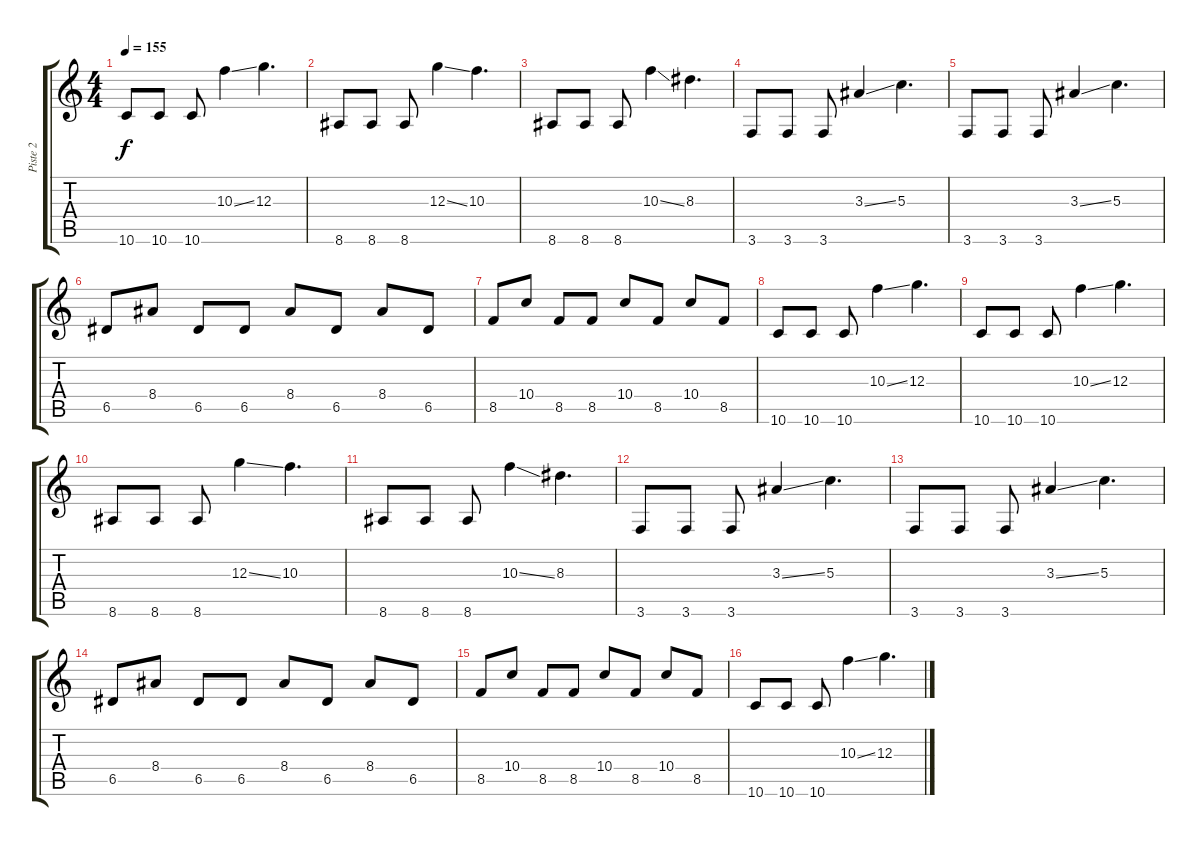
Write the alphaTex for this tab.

\track ("Piste 2" "Piste 2") {instrument distortionguitar}
\staff {score tabs}
\tuning (E4 B3 G3 D3 A2 D2) {hide}
\ts (4 4)
\tempo 155
\clef g2
\ks c
10.6.8{dy f} 10.6.8 10.6.8 10.3{ss}.4 12.3.4{d} |
8.6.8 8.6.8 8.6.8 12.3{ss}.4 10.3.4{d} |
8.6.8 8.6.8 8.6.8 10.3{ss}.4 8.3.4{d} |
3.6.8 3.6.8 3.6.8 3.3{ss}.4 5.3.4{d} |
3.6.8 3.6.8 3.6.8 3.3{ss}.4 5.3.4{d} |
6.5.8 8.4.8 6.5.8 6.5.8 8.4.8 6.5.8 8.4.8 6.5.8 |
8.5.8 10.4.8 8.5.8 8.5.8 10.4.8 8.5.8 10.4.8 8.5.8 |
10.6.8 10.6.8 10.6.8 10.3{ss}.4 12.3.4{d} |
10.6.8 10.6.8 10.6.8 10.3{ss}.4 12.3.4{d} |
8.6.8 8.6.8 8.6.8 12.3{ss}.4 10.3.4{d} |
8.6.8 8.6.8 8.6.8 10.3{ss}.4 8.3.4{d} |
3.6.8 3.6.8 3.6.8 3.3{ss}.4 5.3.4{d} |
3.6.8 3.6.8 3.6.8 3.3{ss}.4 5.3.4{d} |
6.5.8 8.4.8 6.5.8 6.5.8 8.4.8 6.5.8 8.4.8 6.5.8 |
8.5.8 10.4.8 8.5.8 8.5.8 10.4.8 8.5.8 10.4.8 8.5.8 |
10.6.8 10.6.8 10.6.8 10.3{ss}.4 12.3.4{d}
